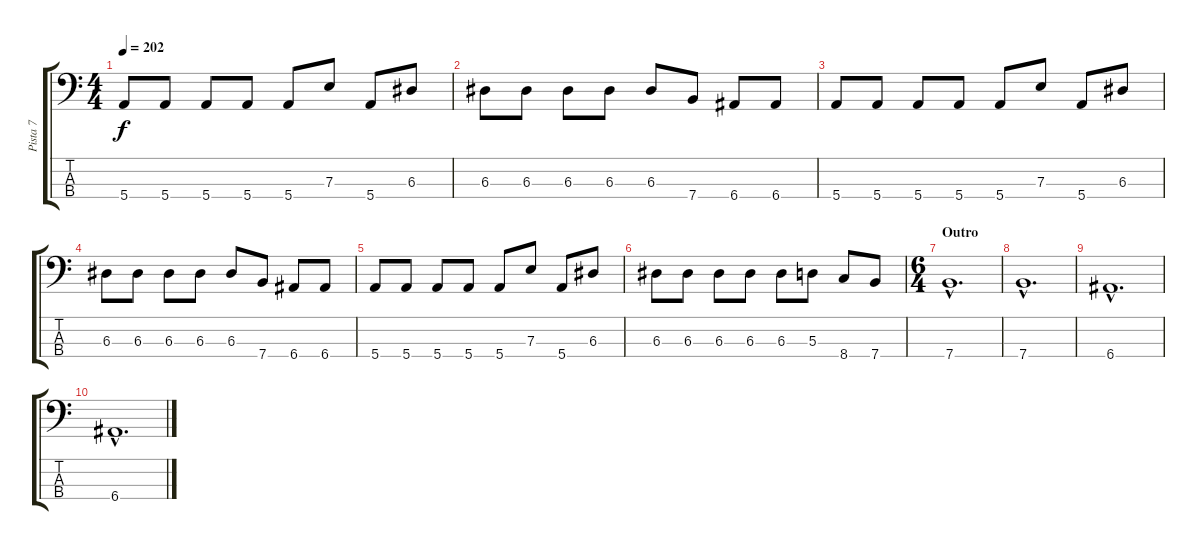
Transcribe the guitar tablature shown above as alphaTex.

\track ("Pista 7" "Pista 7") {instrument electricbassfinger}
\staff {score tabs}
\tuning (G2 D2 A1 E1) {hide}
\ts (4 4)
\tempo 202
\clef f4
\ks c
5.4.8{dy f} 5.4.8 5.4.8 5.4.8 5.4.8 7.3.8 5.4.8 6.3.8 |
6.3.8 6.3.8 6.3.8 6.3.8 6.3.8 7.4.8 6.4.8 6.4.8 |
5.4.8 5.4.8 5.4.8 5.4.8 5.4.8 7.3.8 5.4.8 6.3.8 |
6.3.8 6.3.8 6.3.8 6.3.8 6.3.8 7.4.8 6.4.8 6.4.8 |
5.4.8 5.4.8 5.4.8 5.4.8 5.4.8 7.3.8 5.4.8 6.3.8 |
6.3.8 6.3.8 6.3.8 6.3.8 6.3.8 5.3.8 8.4.8 7.4.8 |
\ts (6 4)
\section ("" "Outro")
7.4{hac}.1{d} |
7.4{hac}.1{d} |
6.4{hac}.1{d} |
6.4{hac}.1{d}
